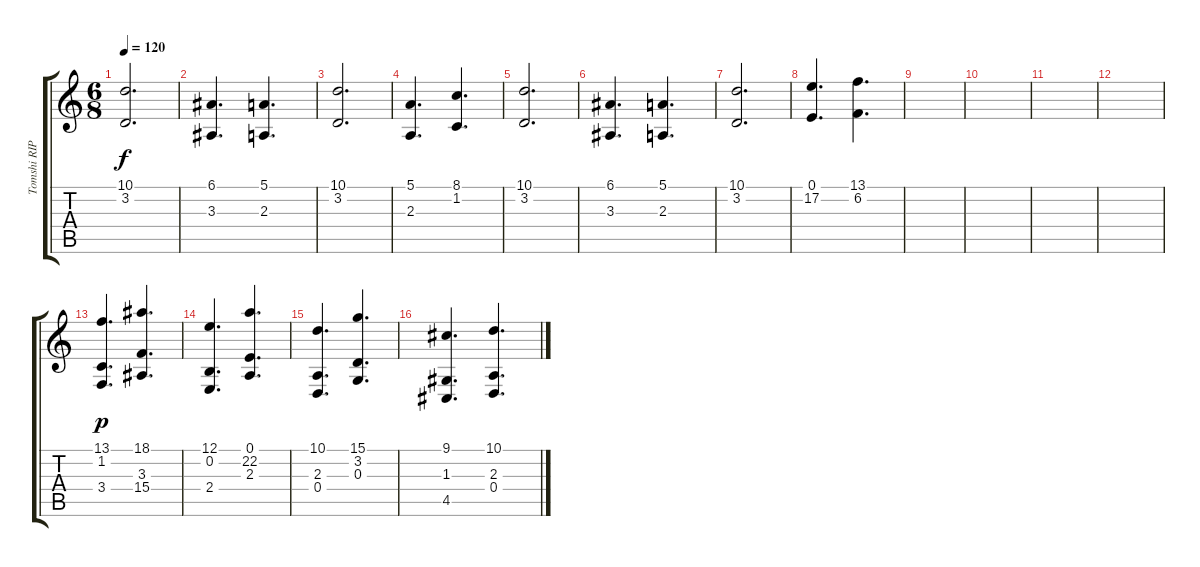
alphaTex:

\track ("Tomshi RIP" "Tomshi RIP") {instrument harpsichord}
\staff {score tabs}
\tuning (E4 B3 G3 D3 A2 E2) {hide}
\ts (6 8)
\tempo 120
\clef g2
\ks c
(10.1 3.2).2{d dy f instrument stringensemble2} |
(6.1 3.3).4{d} (5.1 2.3).4{d} |
(10.1 3.2).2{d instrument stringensemble2} |
(5.1 2.3).4{d} (8.1 1.2).4{d} |
(10.1 3.2).2{d instrument stringensemble2} |
(6.1 3.3).4{d} (5.1 2.3).4{d} |
(10.1 3.2).2{d instrument stringensemble2} |
(0.1 17.2).4{d} (13.1 6.2).4{d} |
|
|
|
|
(13.1 1.2 3.4).4{d dy p instrument stringensemble1} (18.1 3.3 15.4).4{d} |
(12.1 0.2 2.4).4{d} (0.1 22.2 2.3).4{d} |
(10.1 2.3 0.4).4{d} (15.1 3.2 0.3).4{d} |
(9.1 1.3 4.5).4{d} (10.1 2.3 0.4).4{d}
